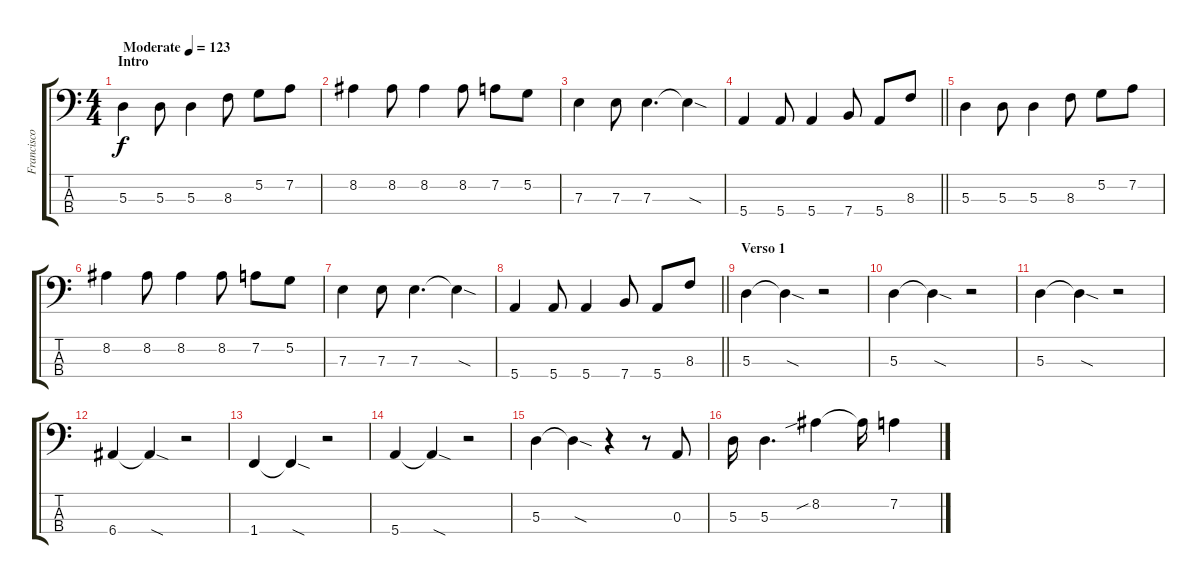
\track ("Francisco Durán" "Francisco ") {instrument electricbasspick}
\staff {score tabs}
\tuning (G2 D2 A1 E1) {hide}
\ts (4 4)
\section ("" "Intro")
\tempo (123 "Moderate")
\clef f4
\ks c
5.3.4{dy f instrument electricbasspick} 5.3.8 5.3.4 8.3.8 5.2.8 7.2.8 |
8.2.4 8.2.8 8.2.4 8.2.8 7.2.8 5.2.8 |
7.3.4 7.3.8 7.3.4{d} 7.3{sod t}.4 |
\barLineRight lightlight
5.4.4 5.4.8 5.4.4 7.4.8 5.4.8 8.3.8 |
5.3.4 5.3.8 5.3.4 8.3.8 5.2.8 7.2.8 |
8.2.4 8.2.8 8.2.4 8.2.8 7.2.8 5.2.8 |
7.3.4 7.3.8 7.3.4{d} 7.3{sod t}.4 |
\barLineRight lightlight
5.4.4 5.4.8 5.4.4 7.4.8 5.4.8 8.3.8 |
\section ("" "Verso 1")
5.3.4 5.3{sod t}.4 r.2 |
5.3.4 5.3{sod t}.4 r.2 |
5.3.4 5.3{sod t}.4 r.2 |
6.4.4 6.4{sod t}.4 r.2 |
1.4.4 1.4{sod t}.4 r.2 |
5.4.4 5.4{sod t}.4 r.2 |
5.3.4 5.3{sod t}.4 r.4 r.8 0.3.8 |
5.3.16 5.3.4{d} 8.2{sib}.4 8.2{t}.16 7.2.4
